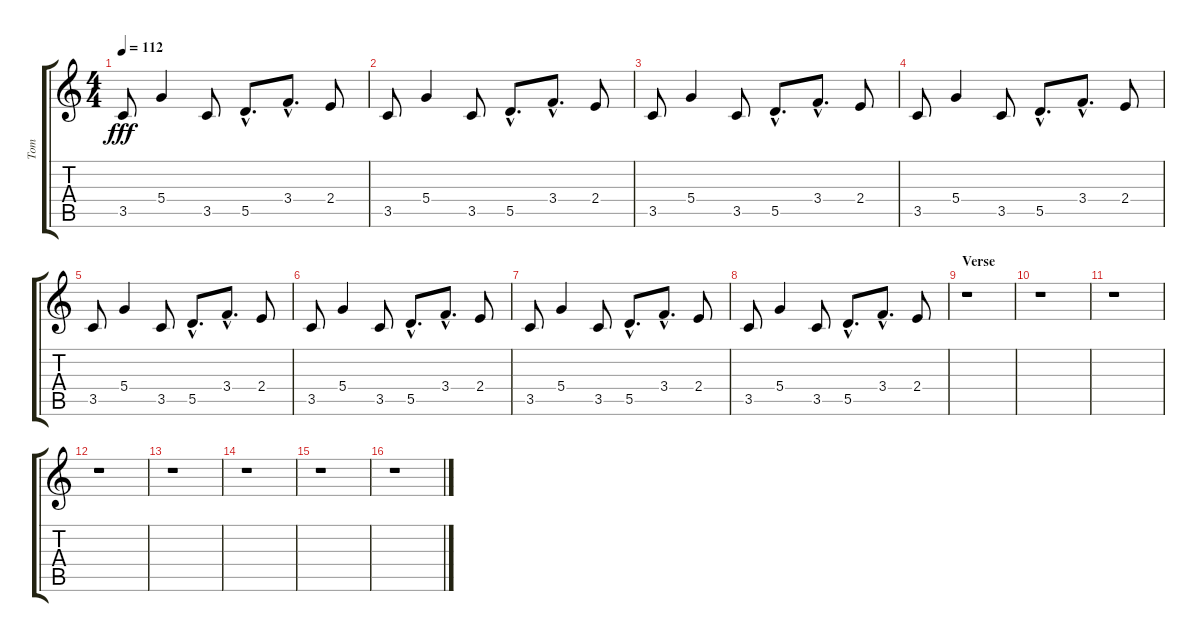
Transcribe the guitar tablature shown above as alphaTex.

\track ("Tom" "Tom") {instrument distortionguitar}
\staff {score tabs}
\tuning (E4 B3 G3 D3 A2 E2) {hide}
\ts (4 4)
\tempo 112
\clef g2
\ks c
3.5.8{dy fff instrument distortionguitar} 5.4.4 3.5.8 5.5{hac}.8{d} 3.4{hac}.8{d} 2.4.8 |
3.5.8 5.4.4 3.5.8 5.5{hac}.8{d} 3.4{hac}.8{d} 2.4.8 |
3.5.8 5.4.4 3.5.8 5.5{hac}.8{d} 3.4{hac}.8{d} 2.4.8 |
3.5.8 5.4.4 3.5.8 5.5{hac}.8{d} 3.4{hac}.8{d} 2.4.8 |
3.5.8 5.4.4 3.5.8 5.5{hac}.8{d} 3.4{hac}.8{d} 2.4.8 |
3.5.8 5.4.4 3.5.8 5.5{hac}.8{d} 3.4{hac}.8{d} 2.4.8 |
3.5.8 5.4.4 3.5.8 5.5{hac}.8{d} 3.4{hac}.8{d} 2.4.8 |
3.5.8 5.4.4 3.5.8 5.5{hac}.8{d} 3.4{hac}.8{d} 2.4.8 |
\section ("" "Verse")
r.1 |
r.1 |
r.1 |
r.1 |
r.1 |
r.1 |
r.1 |
r.1
